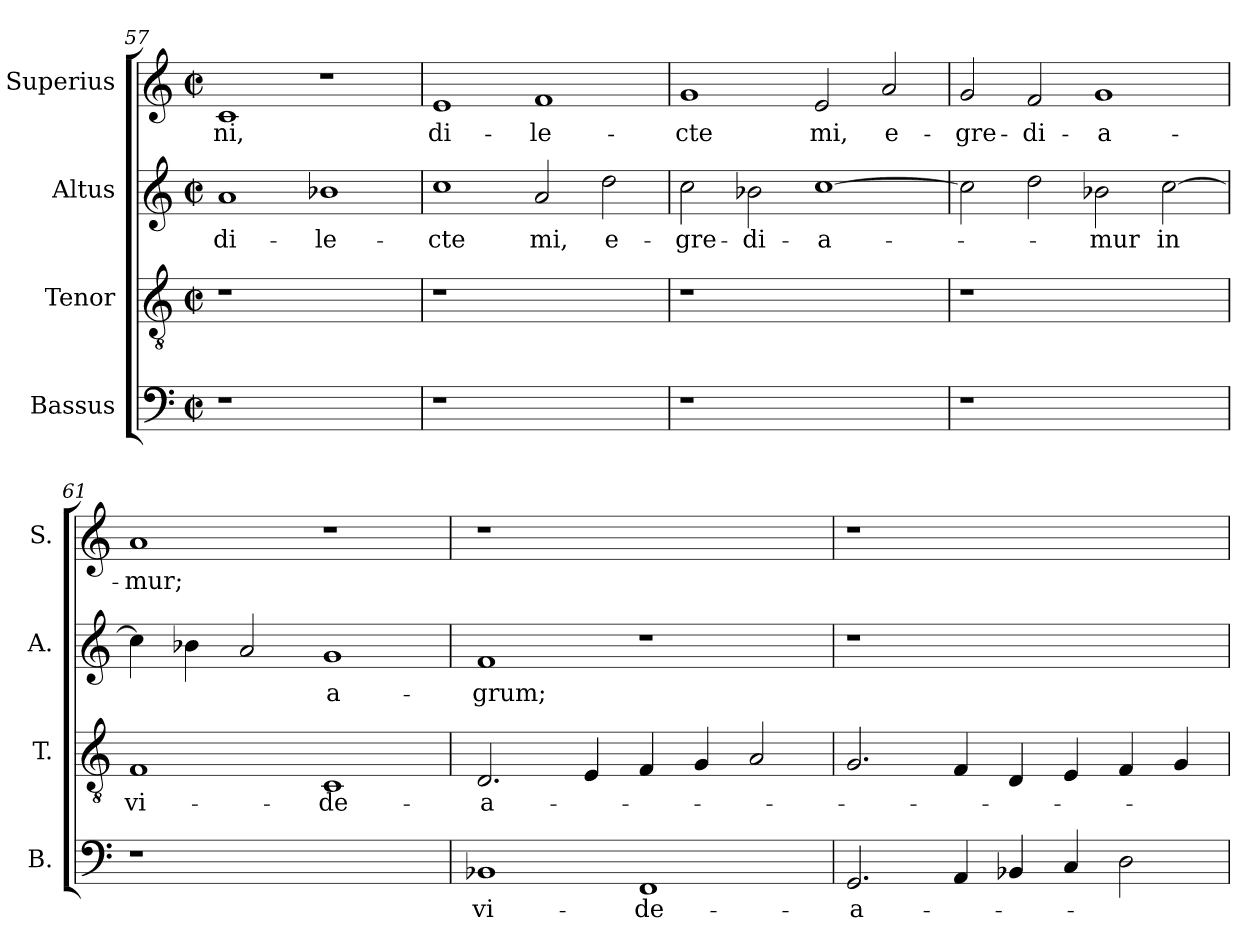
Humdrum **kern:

**kern	**text	**kern	**text	**kern	**text	**kern	**text
*part4	*part4	*part3	*part3	*part2	*part2	*part1	*part1
*staff4	*staff4	*staff3	*staff3	*staff2	*staff2	*staff1	*staff1
*I"Bassus	*	*I"Tenor	*	*I"Altus	*	*I"Superius	*
*I'B.	*	*I'T.	*	*I'A.	*	*I'S.	*
*clefF4	*	*clefGv2	*	*clefG2	*	*clefG2	*
*	*	*ITrd7c12	*	*	*	*	*
*k[]	*	*k[]	*	*k[]	*	*k[]	*
*C:	*	*C:	*	*C:	*	*C:	*
*M2/2	*	*M2/2	*	*M2/2	*	*M2/2	*
*met(c|)	*	*met(c|)	*	*met(c|)	*	*met(c|)	*
=57	=57	=57	=57	=57	=57	=57	=57
!LO:N:vis=1	!	!LO:N:vis=1	!	!	!	!	!
!	!	!	!	!	!LO:LY:b:color=#000000	!	!
!	!	!	!	!	!	!	!LO:LY:b:color=#000000
1r	.	1r	.	1ai	di-	1ci	-ni,
!	!	!	!	!	!LO:LY:b:color=#000000	!	!
1ryy	.	1ryy	.	1b-Xi	-le-	1r	.
=58	=58	=58	=58	=58	=58	=58	=58
!LO:N:vis=1	!	!LO:N:vis=1	!	!	!	!	!
!	!	!	!	!	!LO:LY:b:color=#000000	!	!
!	!	!	!	!	!	!	!LO:LY:b:color=#000000
1r	.	1r	.	1cci	-cte	1ei	di-
!	!	!	!	!	!LO:LY:b:color=#000000	!	!
!	!	!	!	!	!	!	!LO:LY:b:color=#000000
1ryy	.	1ryy	.	2ai/	mi,	1fi	-le-
!	!	!	!	!	!LO:LY:b:color=#000000	!	!
.	.	.	.	2ddi\	e-	.	.
!!LO:PB:g=z
=59	=59	=59	=59	=59	=59	=59	=59
!LO:N:vis=1	!	!LO:N:vis=1	!	!	!	!	!
!	!	!	!	!	!LO:LY:b:color=#000000	!	!
!	!	!	!	!	!	!	!LO:LY:b:color=#000000
1r	.	1r	.	2cci\	-gre-	1gi	-cte
!	!	!	!	!	!LO:LY:b:color=#000000	!	!
.	.	.	.	2b-Xi\	-di-	.	.
!	!	!	!	!	!LO:LY:b:color=#000000	!	!
!	!	!	!	!	!	!	!LO:LY:b:color=#000000
1ryy	.	1ryy	.	[>1cci	-a-	2ei/	mi,
!	!	!	!	!	!	!	!LO:LY:b:color=#000000
.	.	.	.	.	.	2ai/	e-
=60	=60	=60	=60	=60	=60	=60	=60
!LO:N:vis=1	!	!LO:N:vis=1	!	!	!	!	!
!	!	!	!	!	!	!	!LO:LY:b:color=#000000
1r	.	1r	.	2cci\]	.	2gi/	-gre-
!	!	!	!	!	!	!	!LO:LY:b:color=#000000
.	.	.	.	2ddi\	.	2fi/	-di-
!	!	!	!	!	!LO:LY:b:color=#000000	!	!
!	!	!	!	!	!	!	!LO:LY:b:color=#000000
1ryy	.	1ryy	.	2b-Xi\	-mur	1gi	-a-
!	!	!	!	!	!LO:LY:b:color=#000000	!	!
.	.	.	.	[>2cci\	in	.	.
=61	=61	=61	=61	=61	=61	=61	=61
!LO:N:vis=1	!	!	!	!	!	!	!
!	!	!	!LO:LY:b:color=#000000	!	!	!	!
!	!	!	!	!	!	!	!LO:LY:b:color=#000000
1r	.	1FFi	vi-	4cci\]	.	1ai	-mur;
.	.	.	.	4b-Xi\	.	.	.
.	.	.	.	2ai/	.	.	.
!	!	!	!LO:LY:b:color=#000000	!	!	!	!
!	!	!	!	!	!LO:LY:b:color=#000000	!	!
1ryy	.	1CCi	-de-	1gi	a-	1r	.
=62	=62	=62	=62	=62	=62	=62	=62
!	!LO:LY:b:color=#000000	!	!	!	!	!	!
!	!	!	!LO:LY:b:color=#000000	!	!	!	!
!	!	!	!	!	!LO:LY:b:color=#000000	!LO:N:vis=1	!
1BB-Xi	vi-	2.DDi/	-a-	1fi	-grum;	1r	.
.	.	4EEi/	.	.	.	.	.
!	!LO:LY:b:color=#000000	!	!	!	!	!	!
1FFi	-de-	4FFi/	.	1r	.	1ryy	.
.	.	4GGi/	.	.	.	.	.
.	.	2AAi/	.	.	.	.	.
=63	=63	=63	=63	=63	=63	=63	=63
!	!LO:LY:b:color=#000000	!	!	!LO:N:vis=1	!	!LO:N:vis=1	!
2.GGi/	-a-	2.GGi/	.	1r	.	1r	.
4AAi/	.	4FFi/	.	.	.	.	.
4BB-Xi/	.	4DDi/	.	1ryy	.	1ryy	.
4Ci/	.	4EEi/	.	.	.	.	.
2Di\	.	4FFi/	.	.	.	.	.
.	.	4GGi/	.	.	.	.	.
=	=	=	=	=	=	=	=
*-	*-	*-	*-	*-	*-	*-	*-
